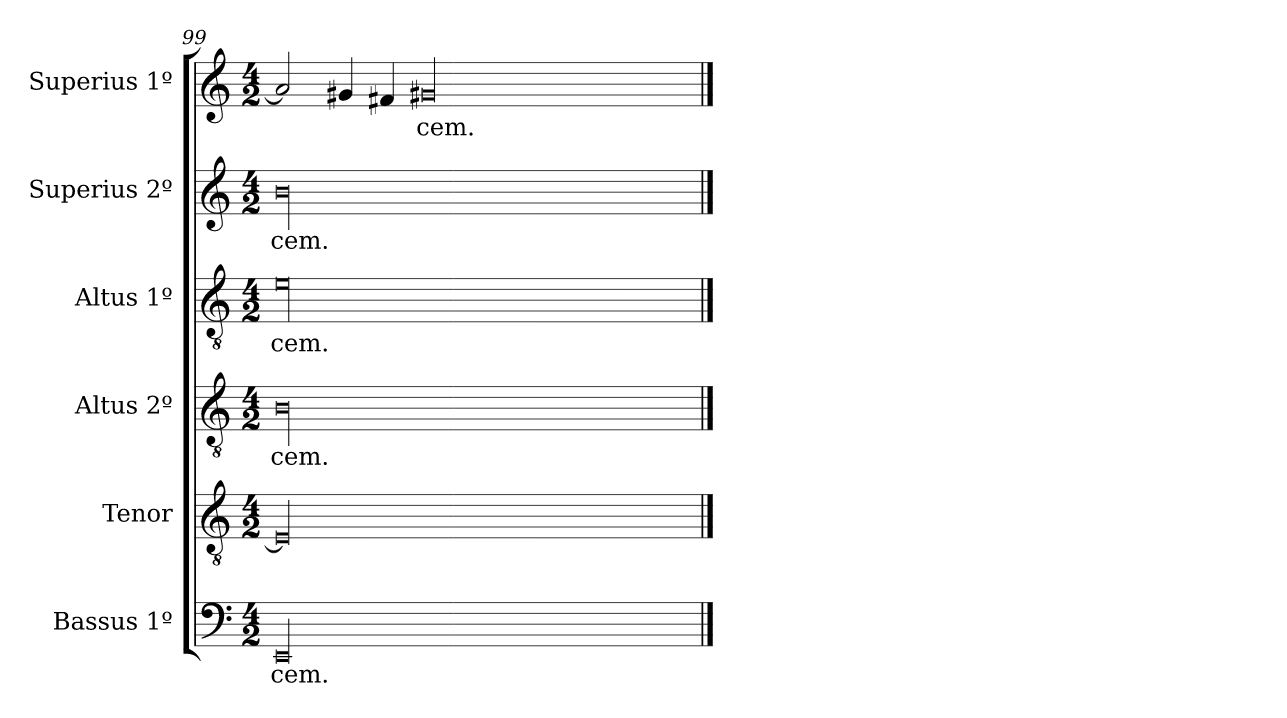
**kern	**text	**kern	**text	**kern	**text	**kern	**text	**kern	**text	**kern	**text
*part6	*part6	*part5	*part5	*part4	*part4	*part3	*part3	*part2	*part2	*part1	*part1
*staff6	*staff6	*staff5	*staff5	*staff4	*staff4	*staff3	*staff3	*staff2	*staff2	*staff1	*staff1
*I"Bassus 1º	*	*I"Tenor	*	*I"Altus 2º	*	*I"Altus 1º	*	*I"Superius 2º	*	*I"Superius 1º	*
*clefF4	*	*clefGv2	*	*clefGv2	*	*clefGv2	*	*clefG2	*	*clefG2	*
*k[]	*	*k[]	*	*k[]	*	*k[]	*	*k[]	*	*k[]	*
*M4/2	*	*M4/2	*	*M4/2	*	*M4/2	*	*M4/2	*	*M4/2	*
=99	=99	=99	=99	=99	=99	=99	=99	=99	=99	=99	=99
00EE/	-cem.	00E/]	.	00B\	-cem.	00e\	-cem.	00b\	-cem.	2a/]	.
.	.	.	.	.	.	.	.	.	.	4g#X/	.
.	.	.	.	.	.	.	.	.	.	4f#X/	.
.	.	.	.	.	.	.	.	.	.	00g#X/	-cem.
1ryy	.	1ryy	.	1ryy	.	1ryy	.	1ryy	.	.	.
==	==	==	==	==	==	==	==	==	==	==	==
*-	*-	*-	*-	*-	*-	*-	*-	*-	*-	*-	*-
